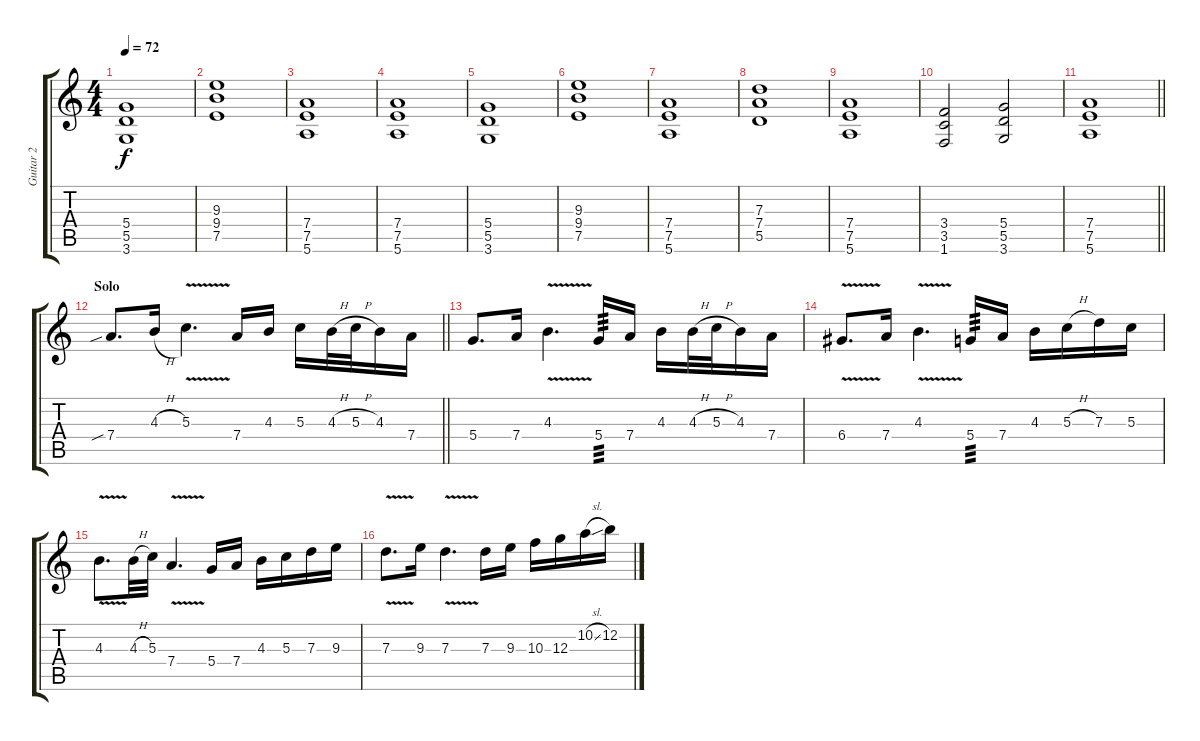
\track ("Guitar 2" "Guitar 2") {instrument acousticguitarsteel}
\staff {score tabs}
\tuning (E4 B3 G3 D3 A2 E2) {hide}
\ts (4 4)
\tempo 72
\clef g2
\ks c
(5.4 5.5 3.6).1{dy f} |
(9.3 9.4 7.5).1 |
(7.4 7.5 5.6).1 |
(7.4 7.5 5.6).1 |
(5.4 5.5 3.6).1 |
(9.3 9.4 7.5).1 |
(7.4 7.5 5.6).1 |
(7.3 7.4 5.5).1 |
(7.4 7.5 5.6).1 |
(3.4 3.5 1.6).2 (5.4 5.5 3.6).2 |
\barLineRight lightlight
(7.4 7.5 5.6).1 |
\section ("" "Solo")
\barLineRight lightlight
7.4{sib}.8{d volume 13 instrument distortionguitar} 4.3{h}.16 5.3{v}.4{d} 7.4.16 4.3.16 5.3.16 4.3{h}.32 5.3{h}.32 4.3.16 7.4.16 |
\section ("" "")
5.4.8{d} 7.4.16 4.3{v}.4{d} 5.4.16{tp 3} 7.4.16 4.3.16 4.3{h}.32 5.3{h}.32 4.3.16 7.4.16 |
6.4{v}.8{d} 7.4.16 4.3{v}.4{d} 5.4.16{tp 3} 7.4.16 4.3.16 5.3{h}.16 7.3.16 5.3.16 |
4.3{v}.8{d} 4.3{h}.32 5.3.32 7.4{v}.4{d} 5.4.16 7.4.16 4.3.16 5.3.16 7.3.16 9.3.16 |
7.3{v}.8{d} 9.3.16 7.3{v}.4{d} 7.3.16 9.3.16 10.3.16 12.3.16 10.2{sl}.16 12.2.16
